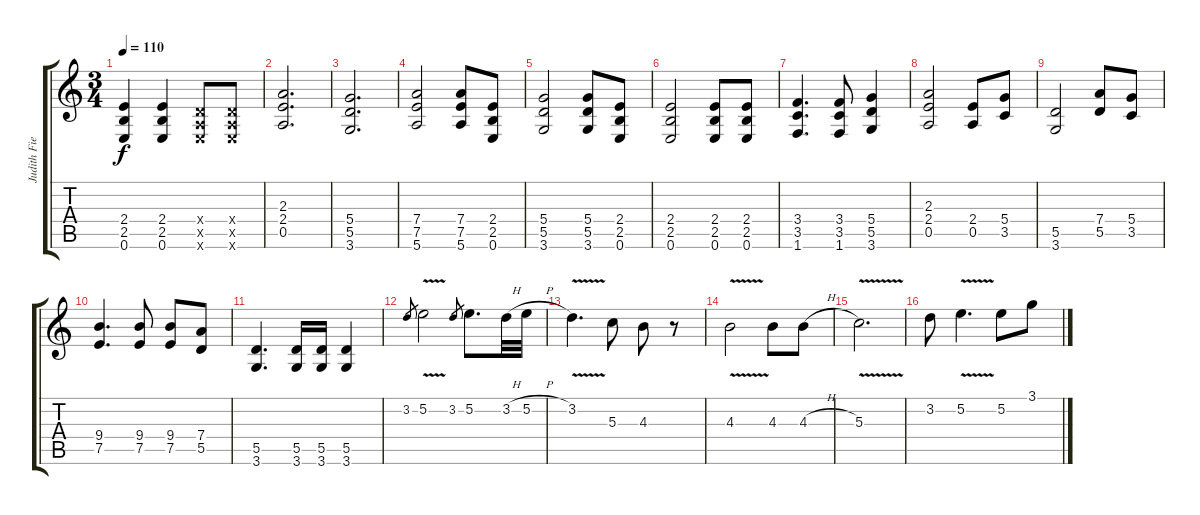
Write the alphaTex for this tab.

\track ("Judith Fieldhat" "Judith Fie") {instrument distortionguitar}
\staff {score tabs}
\tuning (E4 B3 G3 D3 A2 E2) {hide}
\ts (3 4)
\tempo 110
\clef g2
\ks c
(2.4 2.5 0.6).4{dy f} (2.4 2.5 0.6).4 (0.4{x} 0.5{x} 0.6{x}).8 (0.4{x} 0.5{x} 0.6{x}).8 |
(2.3 2.4 0.5).2{d} |
(5.4 5.5 3.6).2{d} |
(7.4 7.5 5.6).2 (7.4 7.5 5.6).8 (2.4 2.5 0.6).8 |
(5.4 5.5 3.6).2 (5.4 5.5 3.6).8 (2.4 2.5 0.6).8 |
(2.4 2.5 0.6).2 (2.4 2.5 0.6).8 (2.4 2.5 0.6).8 |
(3.4 3.5 1.6).4{d} (3.4 3.5 1.6).8 (5.4 5.5 3.6).4 |
(2.3 2.4 0.5).2 (2.4 0.5).8 (5.4 3.5).8 |
(5.5 3.6).2 (7.4 5.5).8 (5.4 3.5).8 |
(9.4 7.5).4{d} (9.4 7.5).8 (9.4 7.5).8 (7.4 5.5).8 |
(5.5 3.6).4{d} (5.5 3.6).16 (5.5 3.6).16 (5.5 3.6).4 |
3.2.8{gr} 5.2{v}.2 3.2.8{gr} 5.2.8{d} 3.2{h}.32 5.2{h}.32 |
3.2{v}.4{d} 5.3.8 4.3.8 r.8 |
4.3{v}.2 4.3.8 4.3{h}.8 |
5.3{v}.2{d} |
3.2.8 5.2{v}.4{d} 5.2.8 3.1.8
